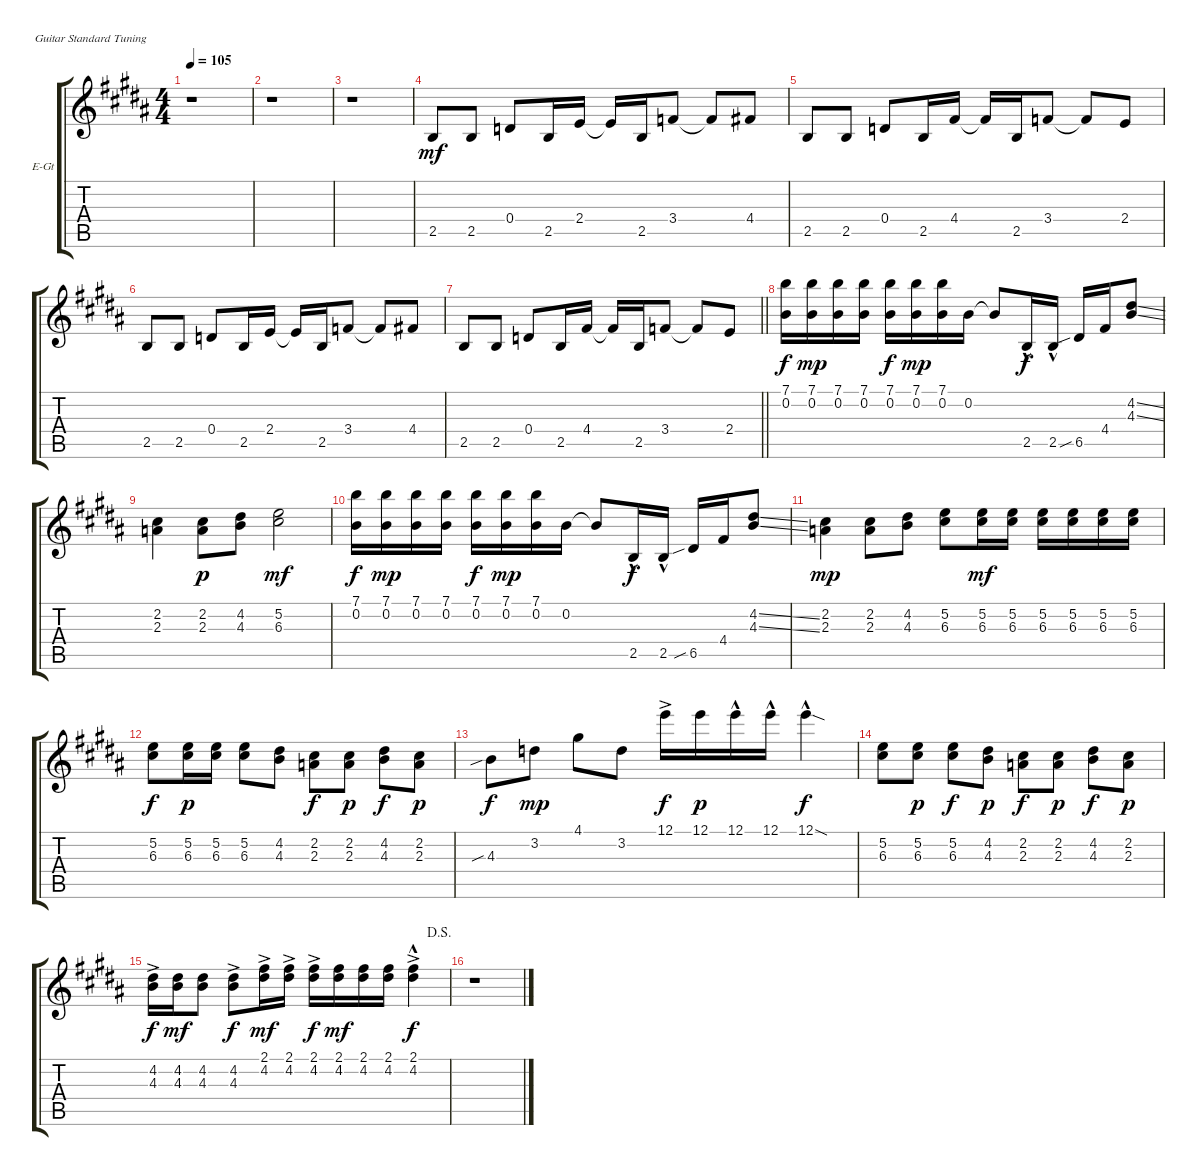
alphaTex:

\defaultSystemsLayout 4
\bracketExtendMode groupsimilarinstruments
\firstSystemTrackNameOrientation horizontal
\otherSystemsTrackNameOrientation horizontal
\track ("George Harrison" "E-Gt") {instrument distortionguitar}
\staff {score tabs}
\tuning (E4 B3 G3 D3 A2 E2)
\ts (4 4)
\tempo 105
\clef g2
\ks b
r.1{dy mf} |
r.1 |
r.1 |
2.5.8 2.5.8 0.4.8 2.5.16 2.4.16 2.4{t}.16 2.5.16 3.4.8 3.4{t}.8 4.4.8 |
2.5.8 2.5.8 0.4.8 2.5.16 4.4.16 4.4{t}.16 2.5.16 3.4.8 3.4{t}.8 2.4.8 |
2.5.8 2.5.8 0.4.8 2.5.16 2.4.16 2.4{t}.16 2.5.16 3.4.8 3.4{t}.8 4.4.8 |
\barLineRight lightlight
2.5.8 2.5.8 0.4.8 2.5.16 4.4.16 4.4{t}.16 2.5.16 3.4.8 3.4{t}.8 2.4.8 |
(7.1 0.2).16{dy f} (7.1 0.2).16{dy mp} (7.1 0.2).16 (7.1 0.2).16 (7.1 0.2).16{dy f} (7.1 0.2).16{dy mp} (7.1 0.2).16 0.2.16 0.2{t}.8 2.5{hac}.16{dy f} 2.5{hac}.16 6.5{sib}.16 4.4.16 (4.3{ss} 4.2{ss}).8 |
(2.2 2.3).4 (2.2 2.3).8{dy p} (4.2 4.3).8 (6.3 5.2).2{dy mf} |
(7.1 0.2).16{dy f} (7.1 0.2).16{dy mp} (7.1 0.2).16 (7.1 0.2).16 (7.1 0.2).16{dy f} (7.1 0.2).16{dy mp} (7.1 0.2).16 0.2.16 0.2{t}.8 2.5{hac}.16{dy f} 2.5{hac}.16 6.5{sib}.16 4.4.16 (4.3{ss} 4.2{ss}).8 |
(2.2 2.3).4{dy mp} (2.3 2.2).8 (4.2 4.3).8 (6.3 5.2).8 (6.3 5.2).16{dy mf} (6.3 5.2).16 (6.3 5.2).16 (6.3 5.2).16 (6.3 5.2).16 (6.3 5.2).16 |
(5.2 6.3).8{dy f} (5.2 6.3).16{dy p} (5.2 6.3).16 (5.2 6.3).8 (4.3 4.2).8 (2.2 2.3).8{dy f} (2.3 2.2).8{dy p} (4.2 4.3).8{dy f} (2.3 2.2).8{dy p} |
4.3{sib}.8{dy f} 3.2.8{dy mp} 4.1.8 3.2.8 12.1{ac}.16{dy f} 12.1.16{dy p} 12.1{hac}.16 12.1{hac}.16 12.1{sod hac}.4{dy f} |
(6.3 5.2).8 (6.3 5.2).8{dy p} (6.3 5.2).8{dy f} (4.3 4.2).8{dy p} (2.3 2.2).8{dy f} (2.2 2.3).8{dy p} (4.3 4.2).8{dy f} (2.2 2.3).8{dy p} |
\jump dalsegno
(4.3{ac} 4.2{ac}).16{dy f} (4.2 4.3).16{dy mf} (4.3 4.2).8 (4.2{ac} 4.3{ac}).8{dy f} (4.2{ac} 2.1{ac}).16{dy mf} (4.2{ac} 2.1{ac}).16 (4.2{ac} 2.1{ac}).16{dy f} (4.2 2.1).16{dy mf} (4.2 2.1).16 (4.2 2.1).16 (4.2{ac} 2.1{hac}).4{dy f} |
r.1
